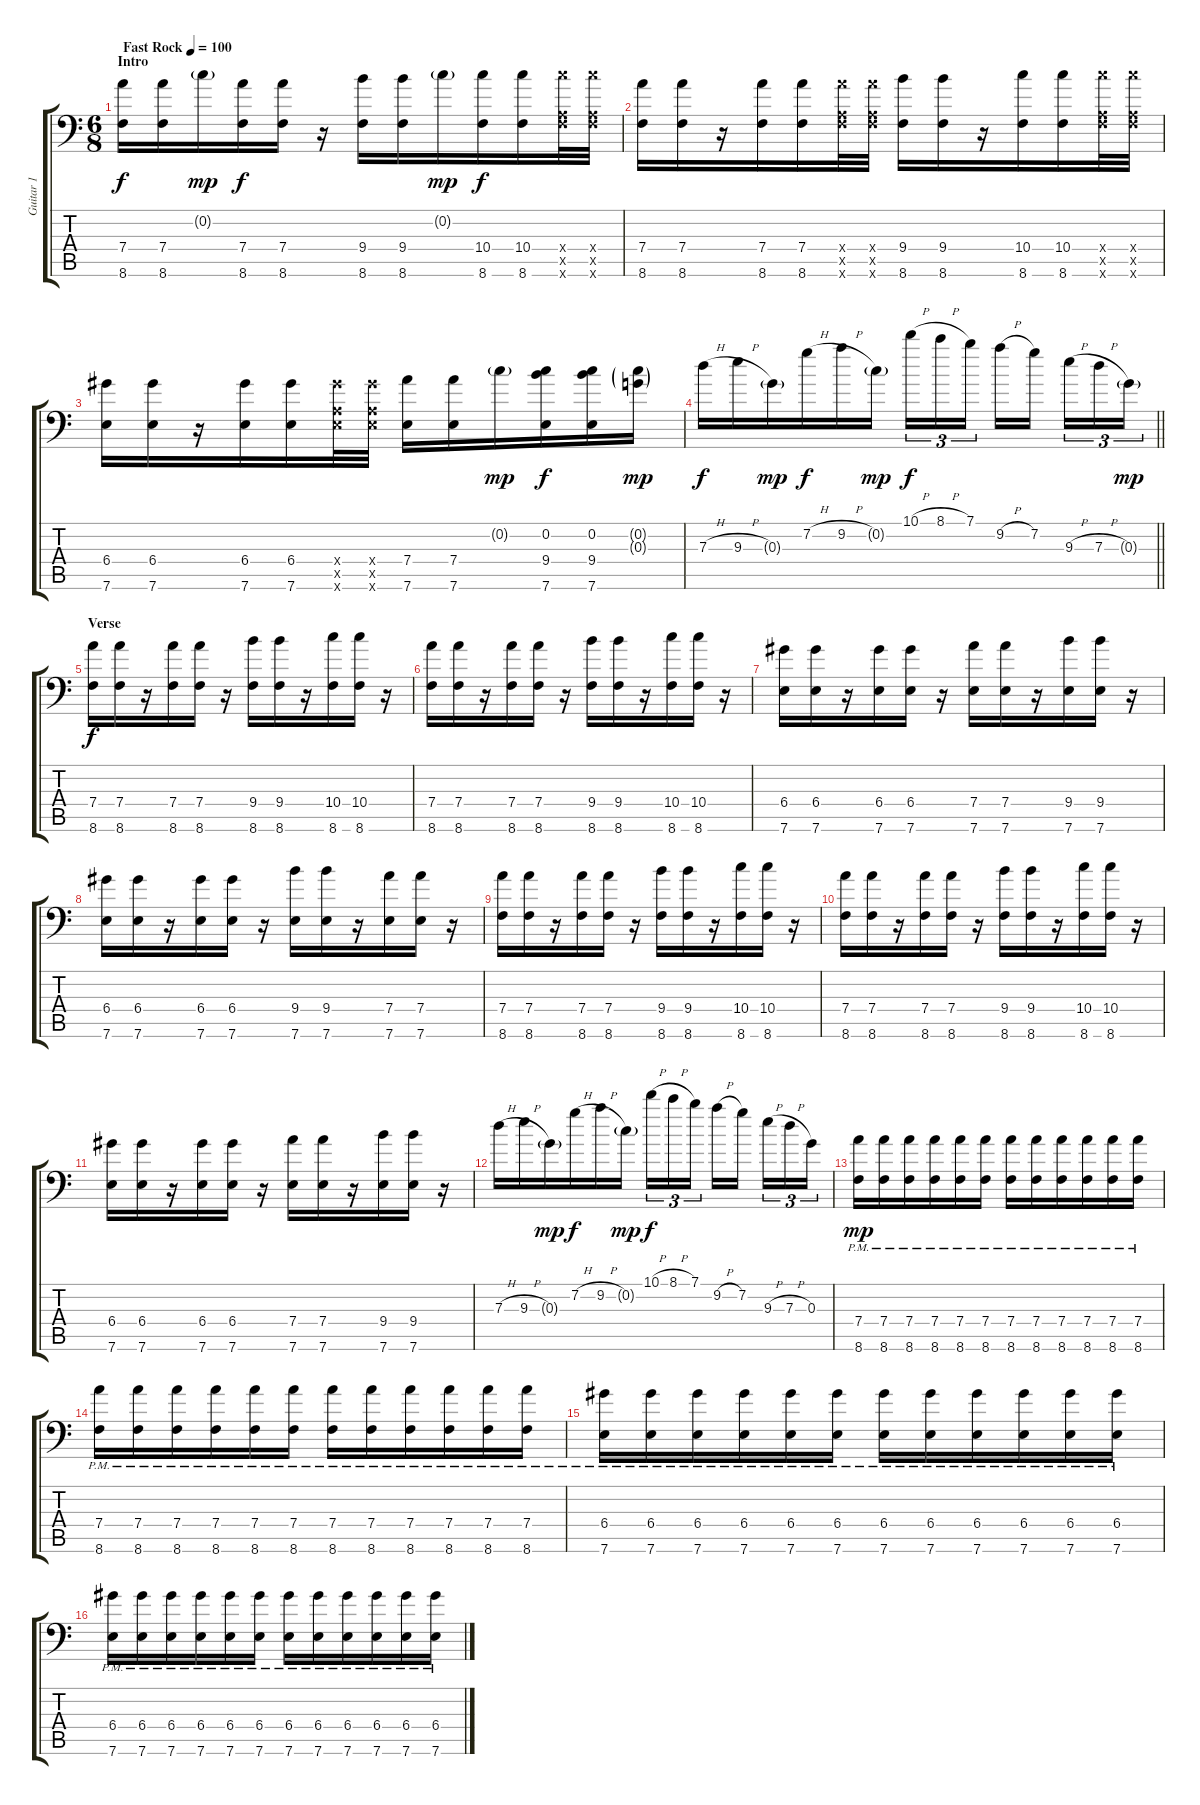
\track ("Guitar 1" "Guitar 1") {instrument overdrivenguitar}
\staff {score tabs}
\tuning (E4 C4 G3 D3 A2 A1) {hide}
\ts (6 8)
\section ("" "Intro")
\tempo (100 "Fast Rock")
\clef f4
\ks c
(7.4 8.6).16{dy f instrument overdrivenguitar} (7.4 8.6).16 0.2{g}.16{dy mp} (7.4 8.6).16{dy f} (7.4 8.6).16 r.16 (9.4 8.6).16 (9.4 8.6).16 0.2{g}.16{dy mp} (10.4 8.6).16{dy f} (10.4 8.6).16 (10.4{x} 0.5{x} 8.6{x}).32 (10.4{x} 0.5{x} 8.6{x}).32 |
(7.4 8.6).16 (7.4 8.6).16 r.16 (7.4 8.6).16 (7.4 8.6).16 (7.4{x} 0.5{x} 8.6{x}).32 (7.4{x} 0.5{x} 8.6{x}).32 (9.4 8.6).16 (9.4 8.6).16 r.16 (10.4 8.6).16 (10.4 8.6).16 (10.4{x} 0.5{x} 8.6{x}).32 (10.4{x} 0.5{x} 8.6{x}).32 |
(6.4 7.6).16 (6.4 7.6).16 r.16 (6.4 7.6).16 (6.4 7.6).16 (6.4{x} 0.5{x} 7.6{x}).32 (6.4{x} 0.5{x} 7.6{x}).32 (7.4 7.6).16 (7.4 7.6).16 0.2{g}.16{dy mp} (0.2 9.4 7.6).16{dy f} (0.2 9.4 7.6).16 (0.2{g} 0.3{g}).16{dy mp} |
\barLineRight lightlight
7.3{h}.16{dy f} 9.3{h}.16 0.3{g}.16{dy mp} 7.2{h}.16{dy f} 9.2{h}.16 0.2{g}.16{dy mp} 10.1{h}.16{tu (3 2) dy f} 8.1{h}.16{tu (3 2)} 7.1.16{tu (3 2) beam splitsecondary} 9.2{h}.16 7.2.16{beam splitsecondary} 9.3{h}.16{tu (3 2)} 7.3{h}.16{tu (3 2)} 0.3{g}.16{tu (3 2) dy mp} |
\section ("" "Verse")
(7.4 8.6).16{dy f} (7.4 8.6).16 r.16 (7.4 8.6).16 (7.4 8.6).16 r.16 (9.4 8.6).16 (9.4 8.6).16 r.16 (10.4 8.6).16 (10.4 8.6).16 r.16 |
(7.4 8.6).16 (7.4 8.6).16 r.16 (7.4 8.6).16 (7.4 8.6).16 r.16 (9.4 8.6).16 (9.4 8.6).16 r.16 (10.4 8.6).16 (10.4 8.6).16 r.16 |
(6.4 7.6).16 (6.4 7.6).16 r.16 (6.4 7.6).16 (6.4 7.6).16 r.16 (7.4 7.6).16 (7.4 7.6).16 r.16 (9.4 7.6).16 (9.4 7.6).16 r.16 |
(6.4 7.6).16 (6.4 7.6).16 r.16 (6.4 7.6).16 (6.4 7.6).16 r.16 (9.4 7.6).16 (9.4 7.6).16 r.16 (7.4 7.6).16 (7.4 7.6).16 r.16 |
(7.4 8.6).16 (7.4 8.6).16 r.16 (7.4 8.6).16 (7.4 8.6).16 r.16 (9.4 8.6).16 (9.4 8.6).16 r.16 (10.4 8.6).16 (10.4 8.6).16 r.16 |
(7.4 8.6).16 (7.4 8.6).16 r.16 (7.4 8.6).16 (7.4 8.6).16 r.16 (9.4 8.6).16 (9.4 8.6).16 r.16 (10.4 8.6).16 (10.4 8.6).16 r.16 |
(6.4 7.6).16 (6.4 7.6).16 r.16 (6.4 7.6).16 (6.4 7.6).16 r.16 (7.4 7.6).16 (7.4 7.6).16 r.16 (9.4 7.6).16 (9.4 7.6).16 r.16 |
7.3{h}.16 9.3{h}.16 0.3{g}.16{dy mp} 7.2{h}.16{dy f} 9.2{h}.16 0.2{g}.16{dy mp} 10.1{h}.16{tu (3 2) dy f} 8.1{h}.16{tu (3 2)} 7.1.16{tu (3 2) beam splitsecondary} 9.2{h}.16 7.2.16{beam splitsecondary} 9.3{h}.16{tu (3 2)} 7.3{h}.16{tu (3 2)} 0.3.16{tu (3 2)} |
(7.4{pm} 8.6{pm}).16{dy mp} (7.4{pm} 8.6{pm}).16 (7.4{pm} 8.6{pm}).16 (7.4{pm} 8.6{pm}).16 (7.4{pm} 8.6{pm}).16 (7.4{pm} 8.6{pm}).16 (7.4{pm} 8.6{pm}).16 (7.4{pm} 8.6{pm}).16 (7.4{pm} 8.6{pm}).16 (7.4{pm} 8.6{pm}).16 (7.4{pm} 8.6{pm}).16 (7.4{pm} 8.6{pm}).16 |
(7.4{pm} 8.6{pm}).16 (7.4{pm} 8.6{pm}).16 (7.4{pm} 8.6{pm}).16 (7.4{pm} 8.6{pm}).16 (7.4{pm} 8.6{pm}).16 (7.4{pm} 8.6{pm}).16 (7.4{pm} 8.6{pm}).16 (7.4{pm} 8.6{pm}).16 (7.4{pm} 8.6{pm}).16 (7.4{pm} 8.6{pm}).16 (7.4{pm} 8.6{pm}).16 (7.4{pm} 8.6{pm}).16 |
(6.4{pm} 7.6{pm}).16 (6.4{pm} 7.6{pm}).16 (6.4{pm} 7.6{pm}).16 (6.4{pm} 7.6{pm}).16 (6.4{pm} 7.6{pm}).16 (6.4{pm} 7.6{pm}).16 (6.4{pm} 7.6{pm}).16 (6.4{pm} 7.6{pm}).16 (6.4{pm} 7.6{pm}).16 (6.4{pm} 7.6{pm}).16 (6.4{pm} 7.6{pm}).16 (6.4{pm} 7.6{pm}).16 |
(6.4{pm} 7.6{pm}).16 (6.4{pm} 7.6{pm}).16 (6.4{pm} 7.6{pm}).16 (6.4{pm} 7.6{pm}).16 (6.4{pm} 7.6{pm}).16 (6.4{pm} 7.6{pm}).16 (6.4{pm} 7.6{pm}).16 (6.4{pm} 7.6{pm}).16 (6.4{pm} 7.6{pm}).16 (6.4{pm} 7.6{pm}).16 (6.4{pm} 7.6{pm}).16 (6.4{pm} 7.6{pm}).16
